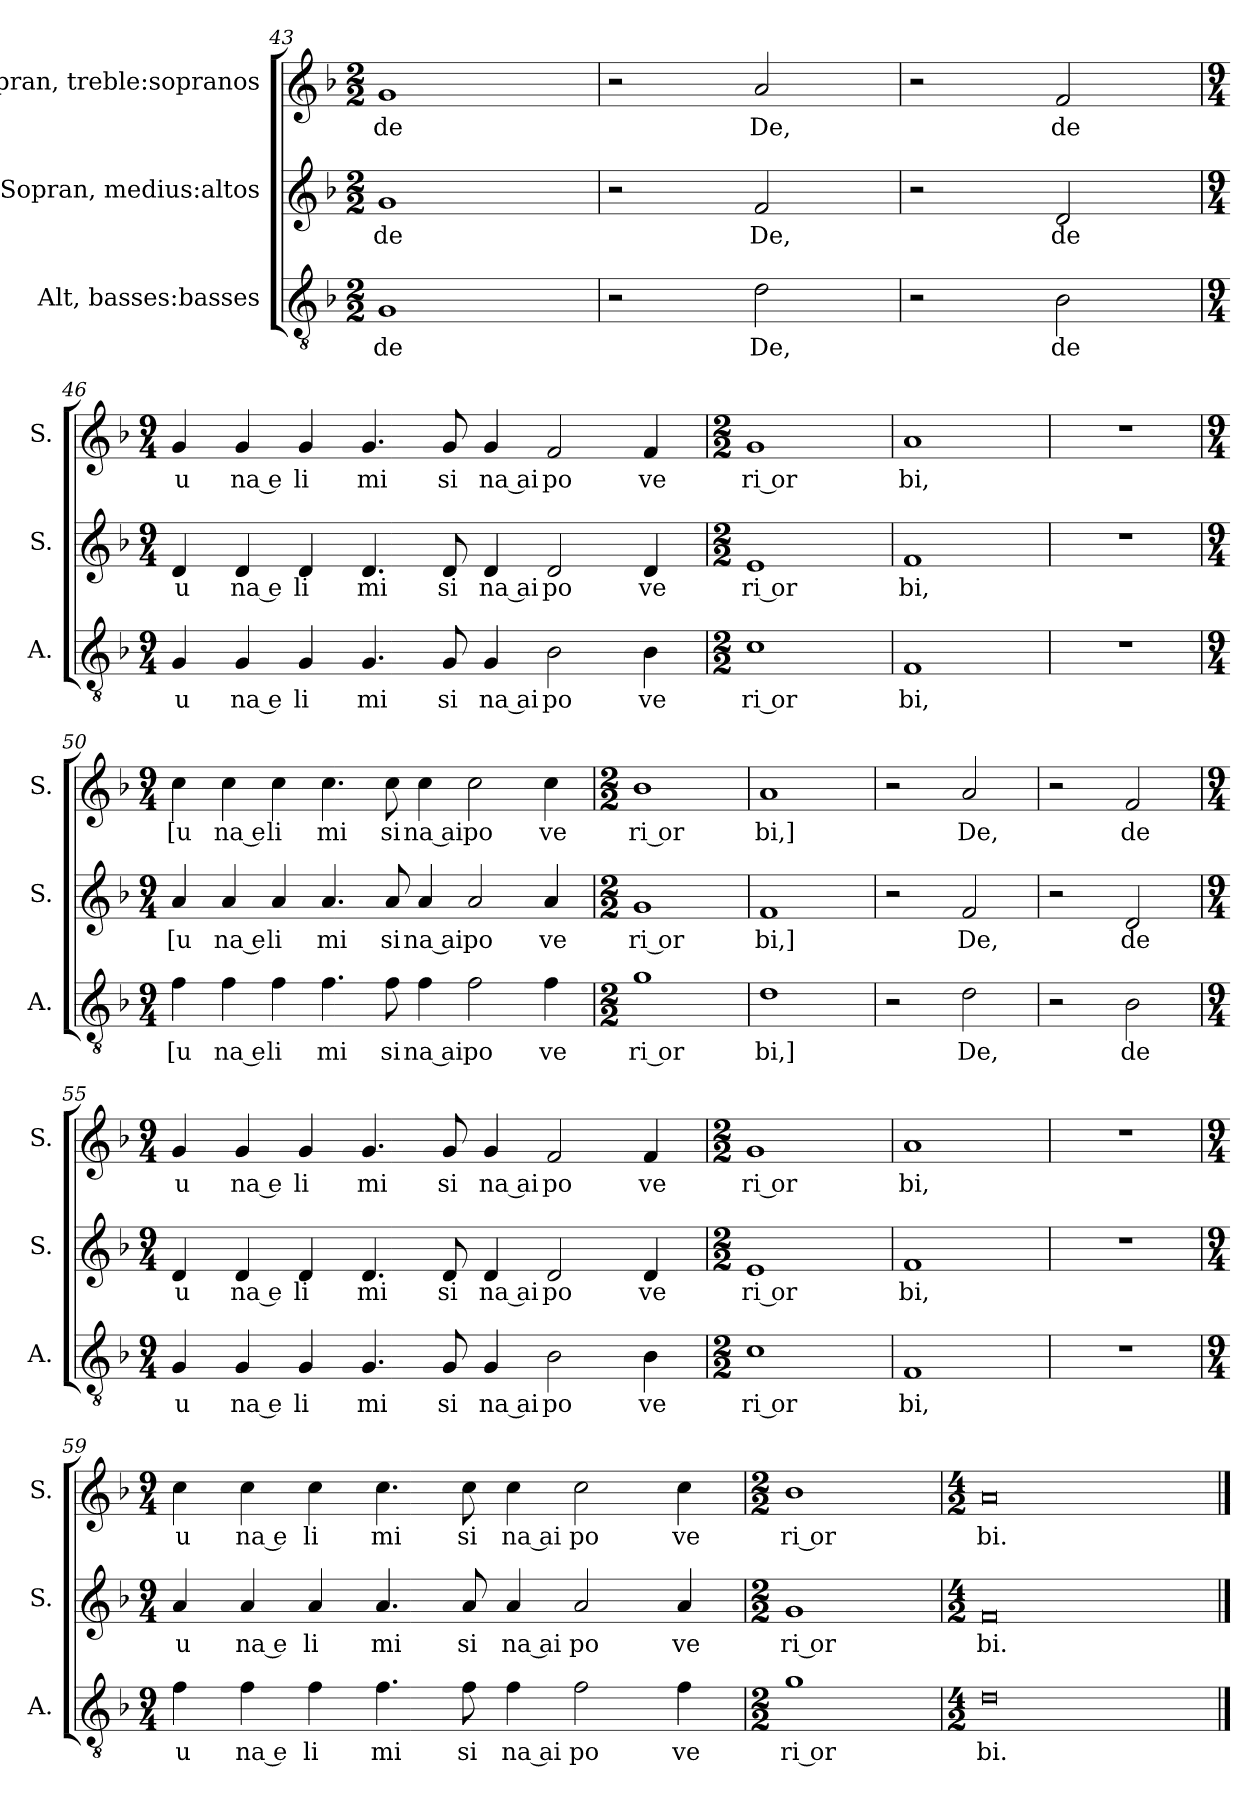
**kern	**text	**kern	**text	**kern	**text
*part3	*part3	*part2	*part2	*part1	*part1
*staff3	*staff3	*staff2	*staff2	*staff1	*staff1
*I"Alt, basses:basses	*	*I"Sopran, medius:altos	*	*I"Sopran, treble:sopranos	*
*I'A.	*	*I'S.	*	*I'S.	*
*clefGv2	*	*clefG2	*	*clefG2	*
*k[b-]	*	*k[b-]	*	*k[b-]	*
*M2/2	*	*M2/2	*	*M2/2	*
=43	=43	=43	=43	=43	=43
!	!LO:LY:b	!	!LO:LY:b	!	!LO:LY:b
1G	de	1g	de	1g	de
=44	=44	=44	=44	=44	=44
2r	.	2r	.	2r	.
!	!LO:LY:b	!	!LO:LY:b	!	!LO:LY:b
2d\	De,	2f/	De,	2a/	De,
=45	=45	=45	=45	=45	=45
2r	.	2r	.	2r	.
!	!LO:LY:b	!	!LO:LY:b	!	!LO:LY:b
2B-\	de	2d/	de	2f/	de
=46	=46	=46	=46	=46	=46
*M9/4	*	*M9/4	*	*M9/4	*
*	*	*	*	*MM288	*
!	!LO:LY:b	!	!LO:LY:b	!	!LO:LY:b
4G/	u	4d/	u	4g/	u
!	!LO:LY:b	!	!LO:LY:b	!	!LO:LY:b
4G/	na e	4d/	na e	4g/	na e
!	!LO:LY:b	!	!LO:LY:b	!	!LO:LY:b
4G/	li	4d/	li	4g/	li
!	!LO:LY:b	!	!LO:LY:b	!	!LO:LY:b
4.G/	mi	4.d/	mi	4.g/	mi
!	!LO:LY:b	!	!LO:LY:b	!	!LO:LY:b
8G/	si	8d/	si	8g/	si
!	!LO:LY:b	!	!LO:LY:b	!	!LO:LY:b
4G/	na ai	4d/	na ai	4g/	na ai
!	!LO:LY:b	!	!LO:LY:b	!	!LO:LY:b
2B-\	po	2d/	po	2f/	po
!	!LO:LY:b	!	!LO:LY:b	!	!LO:LY:b
4B-\	ve	4d/	ve	4f/	ve
=47	=47	=47	=47	=47	=47
*M2/2	*	*M2/2	*	*M2/2	*
!	!LO:LY:b	!	!LO:LY:b	!	!LO:LY:b
1c	ri or	1e	ri or	1g	ri or
=48	=48	=48	=48	=48	=48
!	!LO:LY:b	!	!LO:LY:b	!	!LO:LY:b
1F	bi,	1f	bi,	1a	bi,
=49	=49	=49	=49	=49	=49
1r	.	1r	.	1r	.
!!LO:LB:g=z
=50	=50	=50	=50	=50	=50
*M9/4	*	*M9/4	*	*M9/4	*
!	!LO:LY:b	!	!LO:LY:b	!	!LO:LY:b
4f\	[u	4a/	[u	4cc\	[u
!	!LO:LY:b	!	!LO:LY:b	!	!LO:LY:b
4f\	na e	4a/	na e	4cc\	na e
!	!LO:LY:b	!	!LO:LY:b	!	!LO:LY:b
4f\	li	4a/	li	4cc\	li
!	!LO:LY:b	!	!LO:LY:b	!	!LO:LY:b
4.f\	mi	4.a/	mi	4.cc\	mi
!	!LO:LY:b	!	!LO:LY:b	!	!LO:LY:b
8f\	si	8a/	si	8cc\	si
!	!LO:LY:b	!	!LO:LY:b	!	!LO:LY:b
4f\	na ai	4a/	na ai	4cc\	na ai
!	!LO:LY:b	!	!LO:LY:b	!	!LO:LY:b
2f\	po	2a/	po	2cc\	po
!	!LO:LY:b	!	!LO:LY:b	!	!LO:LY:b
4f\	ve	4a/	ve	4cc\	ve
=51	=51	=51	=51	=51	=51
*M2/2	*	*M2/2	*	*M2/2	*
*	*	*	*	*MM192	*
!	!LO:LY:b	!	!LO:LY:b	!	!LO:LY:b
1g	ri or	1g	ri or	1b-	ri or
=52	=52	=52	=52	=52	=52
!	!LO:LY:b	!	!LO:LY:b	!	!LO:LY:b
1d	bi,]	1f	bi,]	1a	bi,]
=53	=53	=53	=53	=53	=53
2r	.	2r	.	2r	.
!	!LO:LY:b	!	!LO:LY:b	!	!LO:LY:b
2d\	De,	2f/	De,	2a/	De,
=54	=54	=54	=54	=54	=54
2r	.	2r	.	2r	.
!	!LO:LY:b	!	!LO:LY:b	!	!LO:LY:b
2B-\	de	2d/	de	2f/	de
!!LO:PB:g=z
=55	=55	=55	=55	=55	=55
*M9/4	*	*M9/4	*	*M9/4	*
*	*	*	*	*MM288	*
!	!LO:LY:b	!	!LO:LY:b	!	!LO:LY:b
4G/	u	4d/	u	4g/	u
!	!LO:LY:b	!	!LO:LY:b	!	!LO:LY:b
4G/	na e	4d/	na e	4g/	na e
!	!LO:LY:b	!	!LO:LY:b	!	!LO:LY:b
4G/	li	4d/	li	4g/	li
!	!LO:LY:b	!	!LO:LY:b	!	!LO:LY:b
4.G/	mi	4.d/	mi	4.g/	mi
!	!LO:LY:b	!	!LO:LY:b	!	!LO:LY:b
8G/	si	8d/	si	8g/	si
!	!LO:LY:b	!	!LO:LY:b	!	!LO:LY:b
4G/	na ai	4d/	na ai	4g/	na ai
!	!LO:LY:b	!	!LO:LY:b	!	!LO:LY:b
2B-\	po	2d/	po	2f/	po
!	!LO:LY:b	!	!LO:LY:b	!	!LO:LY:b
4B-\	ve	4d/	ve	4f/	ve
=56	=56	=56	=56	=56	=56
*M2/2	*	*M2/2	*	*M2/2	*
!	!LO:LY:b	!	!LO:LY:b	!	!LO:LY:b
1c	ri or	1e	ri or	1g	ri or
=57	=57	=57	=57	=57	=57
!	!LO:LY:b	!	!LO:LY:b	!	!LO:LY:b
1F	bi,	1f	bi,	1a	bi,
=58	=58	=58	=58	=58	=58
1r	.	1r	.	1r	.
=59	=59	=59	=59	=59	=59
*M9/4	*	*M9/4	*	*M9/4	*
!	!LO:LY:b	!	!LO:LY:b	!	!LO:LY:b
4f\	u	4a/	u	4cc\	u
!	!LO:LY:b	!	!LO:LY:b	!	!LO:LY:b
4f\	na e	4a/	na e	4cc\	na e
!	!LO:LY:b	!	!LO:LY:b	!	!LO:LY:b
4f\	li	4a/	li	4cc\	li
!	!LO:LY:b	!	!LO:LY:b	!	!LO:LY:b
4.f\	mi	4.a/	mi	4.cc\	mi
!	!LO:LY:b	!	!LO:LY:b	!	!LO:LY:b
8f\	si	8a/	si	8cc\	si
!	!LO:LY:b	!	!LO:LY:b	!	!LO:LY:b
4f\	na ai	4a/	na ai	4cc\	na ai
!	!LO:LY:b	!	!LO:LY:b	!	!LO:LY:b
2f\	po	2a/	po	2cc\	po
!	!LO:LY:b	!	!LO:LY:b	!	!LO:LY:b
4f\	ve	4a/	ve	4cc\	ve
=60	=60	=60	=60	=60	=60
*M2/2	*	*M2/2	*	*M2/2	*
!	!LO:LY:b	!	!LO:LY:b	!	!LO:LY:b
1g	ri or	1g	ri or	1b-	ri or
!!LO:LB:g=z
=61	=61	=61	=61	=61	=61
*M4/2	*	*M4/2	*	*M4/2	*
!	!LO:LY:b	!	!LO:LY:b	!	!LO:LY:b
0d	bi.	0f	bi.	0a	bi.
==	==	==	==	==	==
*-	*-	*-	*-	*-	*-
